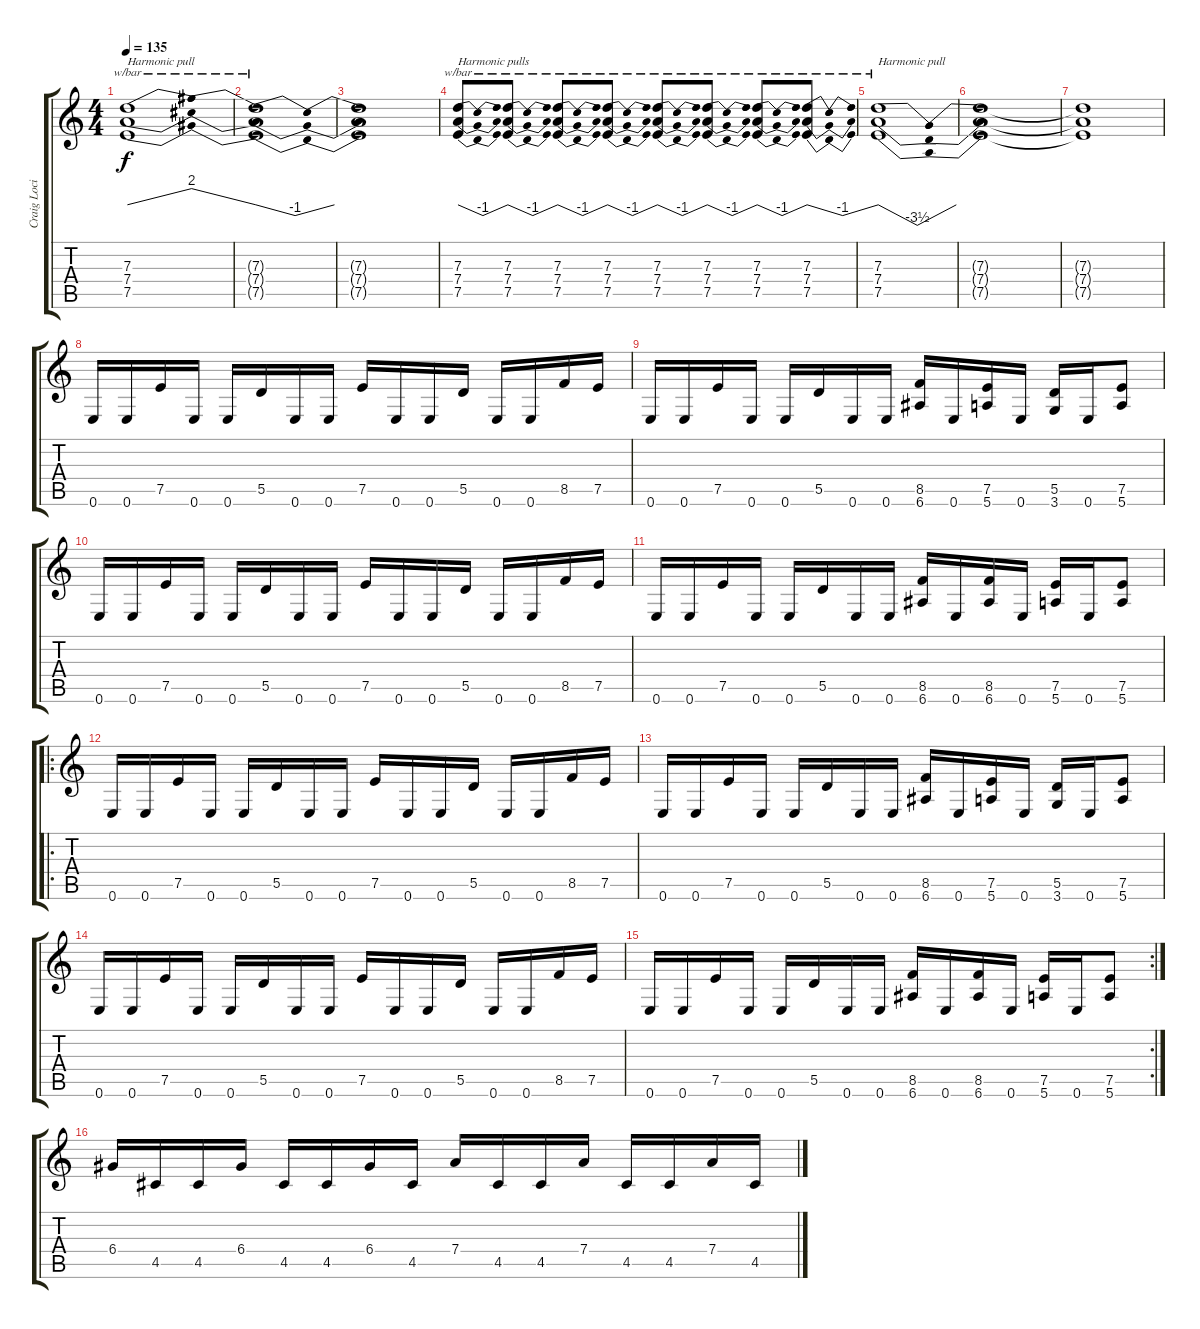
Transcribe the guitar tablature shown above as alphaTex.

\track ("Craig Locicero" "Craig Loci") {instrument distortionguitar}
\staff {score tabs}
\tuning (E4 B3 G3 D3 A2 E2) {hide}
\ts (4 4)
\tempo 135
\clef g2
\ks c
(7.3 7.4 7.5).1{tbe (dip default 0 0 30 8 60 0) txt "Harmonic pull" dy f instrument distortionguitar} |
(7.3{t} 7.4{t} 7.5{t}).1{tbe (dip default 0 0 30 -4 60 0)} |
(7.3{t} 7.4{t} 7.5{t}).1 |
(7.3 7.4 7.5).8{tbe (dip default 0 0 30 -4 60 0) txt "Harmonic pulls"} (7.3 7.4 7.5).8{tbe (dip default 0 0 30 -4 60 0)} (7.3 7.4 7.5).8{tbe (dip default 0 0 30 -4 60 0)} (7.3 7.4 7.5).8{tbe (dip default 0 0 30 -4 60 0)} (7.3 7.4 7.5).8{tbe (dip default 0 0 30 -4 60 0)} (7.3 7.4 7.5).8{tbe (dip default 0 0 30 -4 60 0)} (7.3 7.4 7.5).8{tbe (dip default 0 0 30 -4 60 0)} (7.3 7.4 7.5).8{tbe (dip default 0 0 30 -4 60 0)} |
(7.3 7.4 7.5).1{tbe (dip default 0 0 30 -14 60 0) txt "Harmonic pull"} |
(7.3{t} 7.4{t} 7.5{t}).1 |
(7.3{t} 7.4{t} 7.5{t}).1{volume 7} |
0.6.16{volume 13} 0.6.16 7.5.16 0.6.16 0.6.16 5.5.16 0.6.16 0.6.16 7.5.16 0.6.16 0.6.16 5.5.16 0.6.16 0.6.16 8.5.16 7.5.16 |
0.6.16 0.6.16 7.5.16 0.6.16 0.6.16 5.5.16 0.6.16 0.6.16 (8.5 6.6).16 0.6.16 (7.5 5.6).16 0.6.16 (5.5 3.6).16 0.6.16 (7.5 5.6).8 |
0.6.16 0.6.16 7.5.16 0.6.16 0.6.16 5.5.16 0.6.16 0.6.16 7.5.16 0.6.16 0.6.16 5.5.16 0.6.16 0.6.16 8.5.16 7.5.16 |
0.6.16 0.6.16 7.5.16 0.6.16 0.6.16 5.5.16 0.6.16 0.6.16 (8.5 6.6).16 0.6.16 (8.5 6.6).16 0.6.16 (7.5 5.6).16 0.6.16 (7.5 5.6).8 |
\ro
0.6.16 0.6.16 7.5.16 0.6.16 0.6.16 5.5.16 0.6.16 0.6.16 7.5.16 0.6.16 0.6.16 5.5.16 0.6.16 0.6.16 8.5.16 7.5.16 |
0.6.16 0.6.16 7.5.16 0.6.16 0.6.16 5.5.16 0.6.16 0.6.16 (8.5 6.6).16 0.6.16 (7.5 5.6).16 0.6.16 (5.5 3.6).16 0.6.16 (7.5 5.6).8 |
0.6.16 0.6.16 7.5.16 0.6.16 0.6.16 5.5.16 0.6.16 0.6.16 7.5.16 0.6.16 0.6.16 5.5.16 0.6.16 0.6.16 8.5.16 7.5.16 |
\rc 2
0.6.16 0.6.16 7.5.16 0.6.16 0.6.16 5.5.16 0.6.16 0.6.16 (8.5 6.6).16 0.6.16 (8.5 6.6).16 0.6.16 (7.5 5.6).16 0.6.16 (7.5 5.6).8 |
6.4.16 4.5.16 4.5.16 6.4.16 4.5.16 4.5.16 6.4.16 4.5.16 7.4.16 4.5.16 4.5.16 7.4.16 4.5.16 4.5.16 7.4.16 4.5.16
